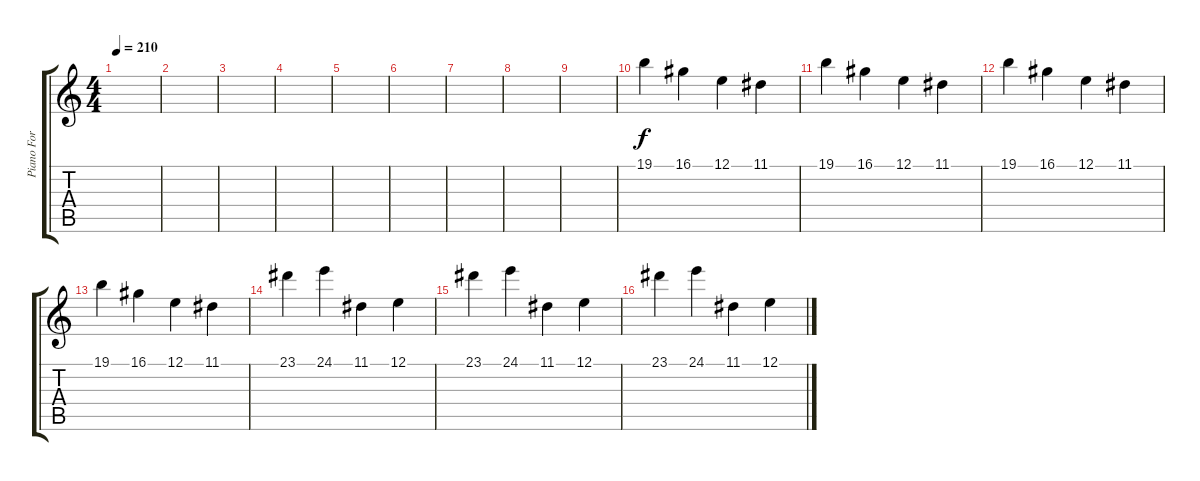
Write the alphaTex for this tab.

\track ("Piano For pt. 1 Right Hand" "Piano For ") {instrument acousticgrandpiano}
\staff {score tabs}
\tuning (E4 B3 G3 D3 A2 E2) {hide}
\ts (4 4)
\tempo 210
\clef g2
\ks c
|
|
|
|
|
|
|
|
|
19.1.4 16.1.4 12.1.4 11.1.4 |
19.1.4 16.1.4 12.1.4 11.1.4 |
19.1.4 16.1.4 12.1.4 11.1.4 |
19.1.4 16.1.4 12.1.4 11.1.4 |
23.1.4 24.1.4 11.1.4 12.1.4 |
23.1.4 24.1.4 11.1.4 12.1.4 |
23.1.4 24.1.4 11.1.4 12.1.4
